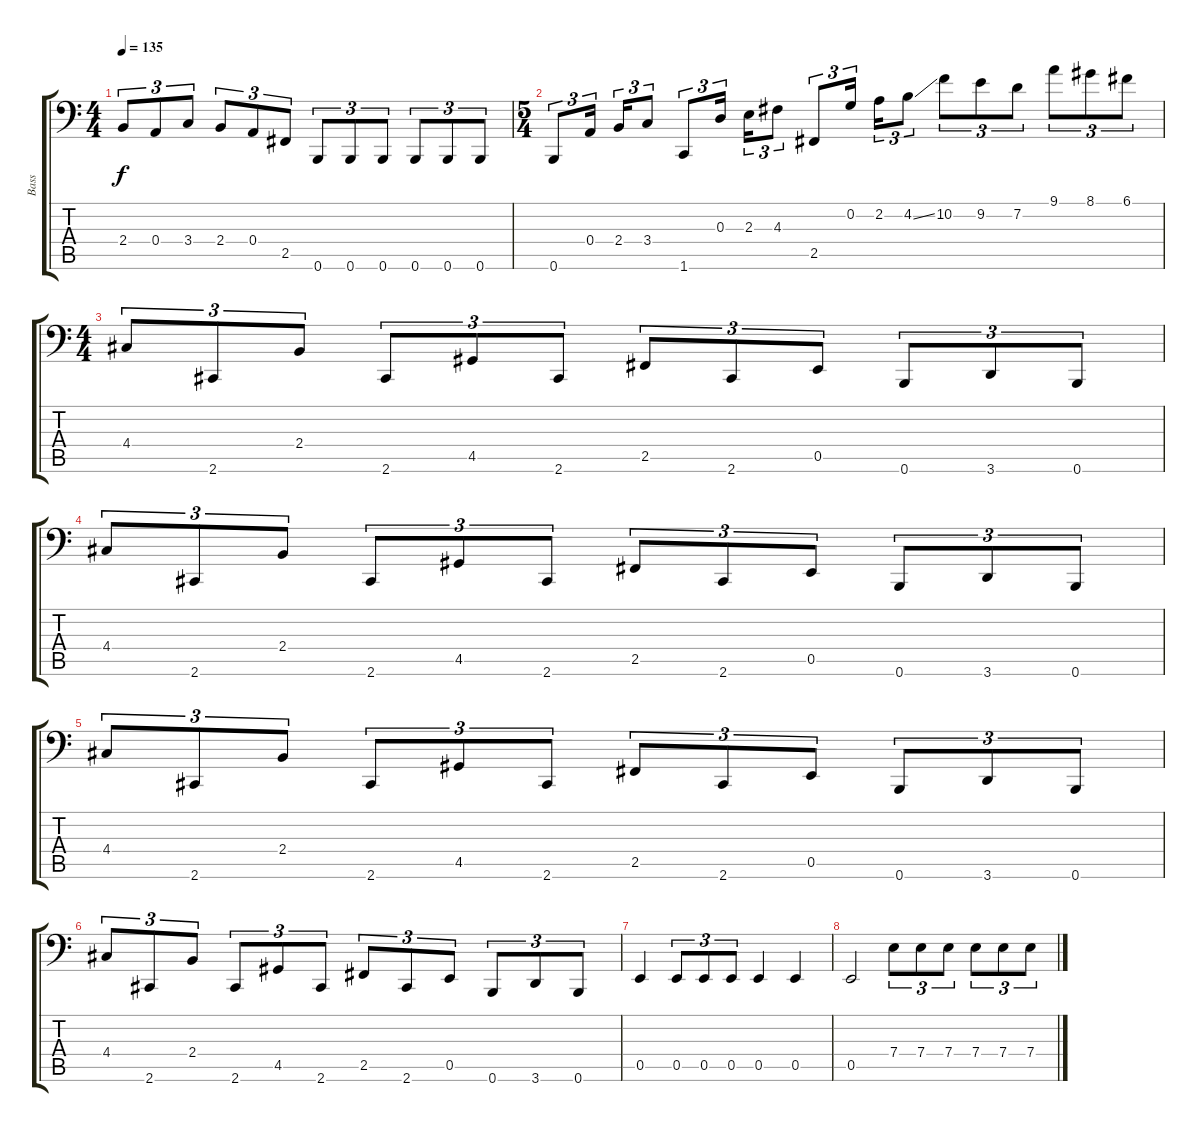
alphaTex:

\track ("Bass" "Bass") {instrument electricbassfinger}
\staff {score tabs}
\tuning (C3 G2 D2 A1 E1 B0) {hide}
\ts (4 4)
\tempo 135
\clef f4
\ks c
2.4.8{tu (3 2) dy f} 0.4.8{tu (3 2)} 3.4.8{tu (3 2)} 2.4.8{tu (3 2)} 0.4.8{tu (3 2)} 2.5.8{tu (3 2)} 0.6.8{tu (3 2)} 0.6.8{tu (3 2)} 0.6.8{tu (3 2)} 0.6.8{tu (3 2)} 0.6.8{tu (3 2)} 0.6.8{tu (3 2)} |
\ts (5 4)
0.6.8{tu (3 2)} 0.4.16{tu (3 2)} 2.4.16{tu (3 2)} 3.4.8{tu (3 2)} 1.6.8{tu (3 2)} 0.3.16{tu (3 2)} 2.3.16{tu (3 2)} 4.3.8{tu (3 2)} 2.5.8{tu (3 2)} 0.2.16{tu (3 2)} 2.2.16{tu (3 2)} 4.2{ss}.8{tu (3 2)} 10.2.8{tu (3 2)} 9.2.8{tu (3 2)} 7.2.8{tu (3 2)} 9.1.8{tu (3 2)} 8.1.8{tu (3 2)} 6.1.8{tu (3 2)} |
\ts (4 4)
4.4.8{tu (3 2)} 2.6.8{tu (3 2)} 2.4.8{tu (3 2)} 2.6.8{tu (3 2)} 4.5.8{tu (3 2)} 2.6.8{tu (3 2)} 2.5.8{tu (3 2)} 2.6.8{tu (3 2)} 0.5.8{tu (3 2)} 0.6.8{tu (3 2)} 3.6.8{tu (3 2)} 0.6.8{tu (3 2)} |
4.4.8{tu (3 2)} 2.6.8{tu (3 2)} 2.4.8{tu (3 2)} 2.6.8{tu (3 2)} 4.5.8{tu (3 2)} 2.6.8{tu (3 2)} 2.5.8{tu (3 2)} 2.6.8{tu (3 2)} 0.5.8{tu (3 2)} 0.6.8{tu (3 2)} 3.6.8{tu (3 2)} 0.6.8{tu (3 2)} |
4.4.8{tu (3 2)} 2.6.8{tu (3 2)} 2.4.8{tu (3 2)} 2.6.8{tu (3 2)} 4.5.8{tu (3 2)} 2.6.8{tu (3 2)} 2.5.8{tu (3 2)} 2.6.8{tu (3 2)} 0.5.8{tu (3 2)} 0.6.8{tu (3 2)} 3.6.8{tu (3 2)} 0.6.8{tu (3 2)} |
4.4.8{tu (3 2)} 2.6.8{tu (3 2)} 2.4.8{tu (3 2)} 2.6.8{tu (3 2)} 4.5.8{tu (3 2)} 2.6.8{tu (3 2)} 2.5.8{tu (3 2)} 2.6.8{tu (3 2)} 0.5.8{tu (3 2)} 0.6.8{tu (3 2)} 3.6.8{tu (3 2)} 0.6.8{tu (3 2)} |
0.5.4 0.5.8{tu (3 2)} 0.5.8{tu (3 2)} 0.5.8{tu (3 2)} 0.5.4 0.5.4 |
0.5.2 7.4.8{tu (3 2)} 7.4.8{tu (3 2)} 7.4.8{tu (3 2)} 7.4.8{tu (3 2)} 7.4.8{tu (3 2)} 7.4.8{tu (3 2)}
